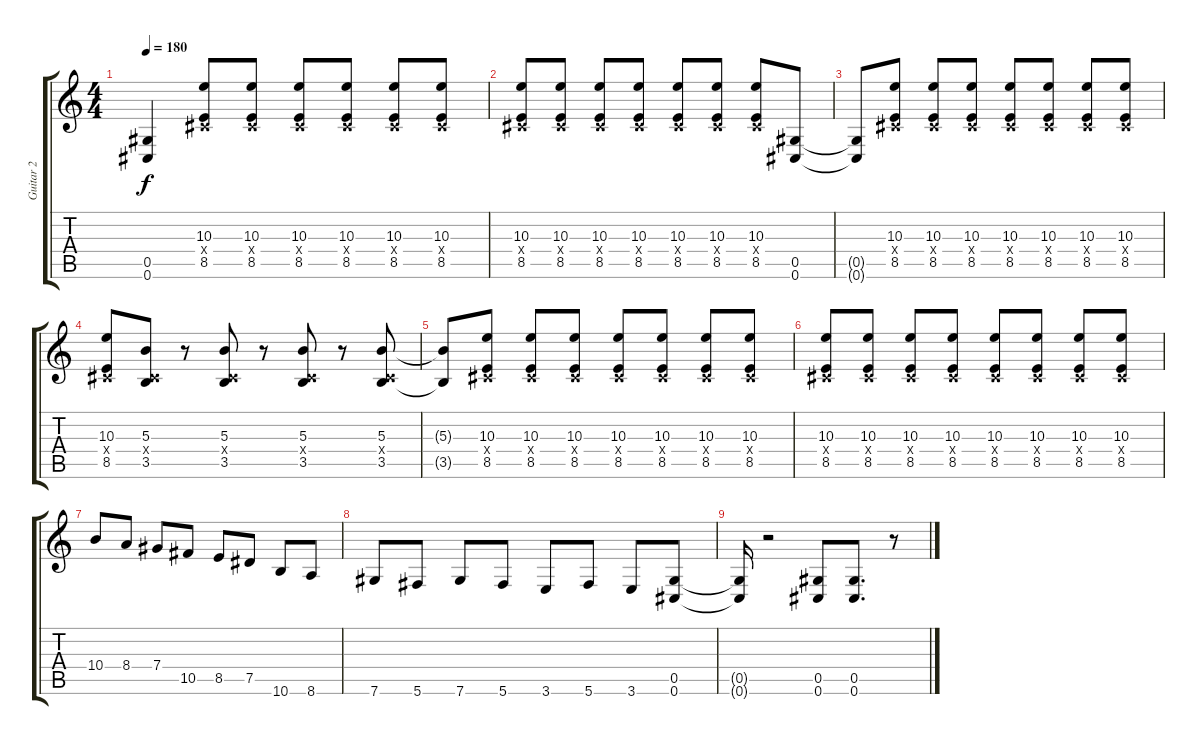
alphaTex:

\track ("Guitar 2" "Guitar 2") {instrument distortionguitar}
\staff {score tabs}
\tuning (Eb4 Bb3 Gb3 Db3 Ab2 Db2) {hide}
\ts (4 4)
\tempo 180
\clef g2
\ks c
(0.5 0.6).4{dy f} (10.3 0.4{x} 8.5).8 (10.3 0.4{x} 8.5).8 (10.3 0.4{x} 8.5).8 (10.3 0.4{x} 8.5).8 (10.3 0.4{x} 8.5).8 (10.3 0.4{x} 8.5).8 |
(10.3 0.4{x} 8.5).8 (10.3 0.4{x} 8.5).8 (10.3 0.4{x} 8.5).8 (10.3 0.4{x} 8.5).8 (10.3 0.4{x} 8.5).8 (10.3 0.4{x} 8.5).8 (10.3 0.4{x} 8.5).8 (0.5 0.6).8 |
(0.5{t} 0.6{t}).8 (10.3 0.4{x} 8.5).8 (10.3 0.4{x} 8.5).8 (10.3 0.4{x} 8.5).8 (10.3 0.4{x} 8.5).8 (10.3 0.4{x} 8.5).8 (10.3 0.4{x} 8.5).8 (10.3 0.4{x} 8.5).8 |
(10.3 0.4{x} 8.5).8 (5.3 0.4{x} 3.5).8 r.8 (5.3 0.4{x} 3.5).8 r.8 (5.3 0.4{x} 3.5).8 r.8 (5.3 0.4{x} 3.5).8 |
(5.3{t} 3.5{t}).8 (10.3 0.4{x} 8.5).8 (10.3 0.4{x} 8.5).8 (10.3 0.4{x} 8.5).8 (10.3 0.4{x} 8.5).8 (10.3 0.4{x} 8.5).8 (10.3 0.4{x} 8.5).8 (10.3 0.4{x} 8.5).8 |
(10.3 0.4{x} 8.5).8 (10.3 0.4{x} 8.5).8 (10.3 0.4{x} 8.5).8 (10.3 0.4{x} 8.5).8 (10.3 0.4{x} 8.5).8 (10.3 0.4{x} 8.5).8 (10.3 0.4{x} 8.5).8 (10.3 0.4{x} 8.5).8 |
10.4.8 8.4.8 7.4.8 10.5.8 8.5.8 7.5.8 10.6.8 8.6.8 |
7.6.8 5.6.8 7.6.8 5.6.8 3.6.8 5.6.8 3.6.8 (0.5 0.6).8 |
(0.5{t} 0.6{t}).16 r.2 (0.5 0.6).8 (0.5 0.6).8{d} r.8
